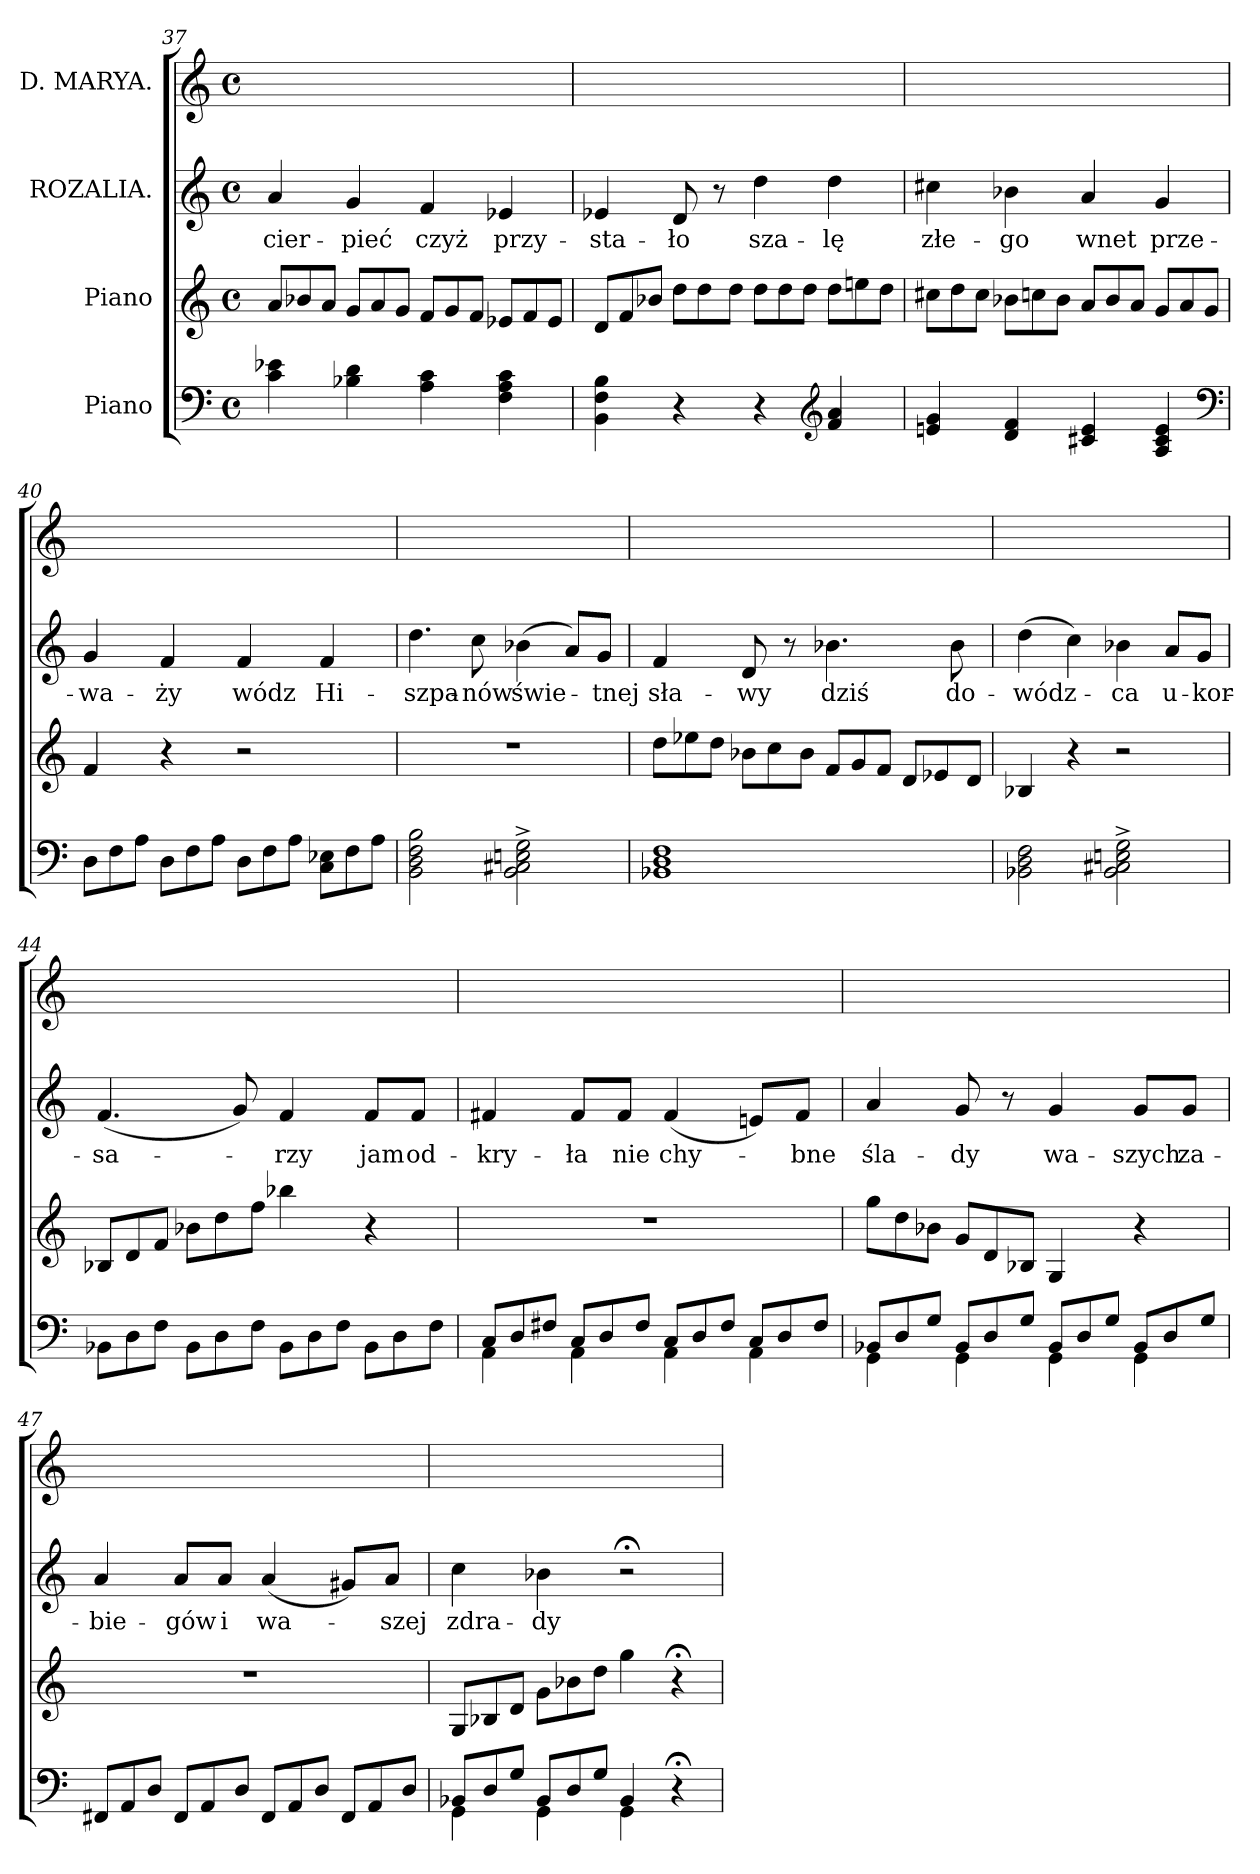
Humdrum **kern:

**kern	**kern	**kern	**text	**kern
*part4	*part3	*part2	*part2	*part1
*staff4	*staff3	*staff2	*staff2	*staff1
*I"Piano	*I"Piano	*I"ROZALIA.	*	*I"D. MARYA.
*clefF4	*clefG2	*clefG2	*	*clefG2
*k[]	*k[]	*k[]	*	*k[]
*C:	*C:	*C:	*	*C:
*M4/4	*M4/4	*M4/4	*	*M4/4
*met(c)	*met(c)	*met(c)	*	*met(c)
*	*Xtuplet	*	*	*
=37	=37	=37	=37	=37
4c\ 4e-X\	12a/L	4a/	cier-	1ryy
.	12b-X/	.	.	.
.	12a/J	.	.	.
4B-X\ 4d\	12g/L	4g/	-pieć	.
.	12a/	.	.	.
.	12g/J	.	.	.
4A\ 4c\	12f/L	4f/	czyż	.
.	12g/	.	.	.
.	12f/J	.	.	.
4F\ 4A\ 4c\	12e-X/L	4e-X/	przy-	.
.	12f/	.	.	.
.	12e-/J	.	.	.
=38	=38	=38	=38	=38
4BB\ 4F\ 4B\	12d/L	4e-X/	-sta-	1ryy
.	12f/	.	.	.
.	12b-X/J	.	.	.
4r	12dd\L	8d/	-ło	.
.	12dd\	.	.	.
.	.	8r	.	.
.	12dd\J	.	.	.
4r	12dd\L	4dd\	sza-	.
.	12dd\	.	.	.
.	12dd\J	.	.	.
*clefG2	*	*	*	*
4f/ 4a/	12dd\L	4dd\	-lę	.
.	12een\	.	.	.
.	12dd\J	.	.	.
=39	=39	=39	=39	=39
4en/ 4g/	12cc#X\L	4cc#X\	złe-	1ryy
.	12dd\	.	.	.
.	12cc#\J	.	.	.
4d/ 4f/	12b-X\L	4b-X\	-go	.
.	12ccn\	.	.	.
.	12b-\J	.	.	.
4c#X/ 4e/	12a/L	4a/	wnet	.
.	12b-/	.	.	.
.	12a/J	.	.	.
4A/ 4c#/ 4e/	12g/L	4g/	prze-	.
.	12a/	.	.	.
.	12g/J	.	.	.
*clefF4	*	*	*	*
=40	=40	=40	=40	=40
*Xtuplet	*	*	*	*
12D\L	4f/	4g/	-wa-	1ryy
12F\	.	.	.	.
12A\J	.	.	.	.
12D\L	4r	4f/	-ży	.
12F\	.	.	.	.
12A\J	.	.	.	.
12D\L	2r	4f/	wódz	.
12F\	.	.	.	.
12A\J	.	.	.	.
12C\ 12E-X\L	.	4f/	Hi-	.
12F\	.	.	.	.
12A\J	.	.	.	.
=41	=41	=41	=41	=41
2BB\ 2D\ 2F\ 2B\	1r	4.dd\	-szpa-	1ryy
.	.	8cc\	-nów	.
2BB^<\ 2C#X^<\ 2En^<\ 2G^<\	.	(<4b-X\	świe-	.
.	.	8a/L)	.	.
.	.	8g/J	-tnej	.
=42	=42	=42	=42	=42
1BB-X 1D 1F	12dd\L	4f/	sła-	1ryy
.	12ee-X\	.	.	.
.	12dd\J	.	.	.
.	12b-X\L	8d/	-wy	.
.	12cc\	.	.	.
.	.	8r	.	.
.	12b-\J	.	.	.
.	12f/L	4.b-X\	dziś	.
.	12g/	.	.	.
.	12f/J	.	.	.
.	12d/L	.	.	.
.	12e-X/	.	.	.
.	.	8b-\	do-	.
.	12d/J	.	.	.
=43	=43	=43	=43	=43
2BB-X\ 2D\ 2F\	4B-X/	(4dd\	-wódz-	1ryy
.	4r	4cc\)	.	.
2BB-^>\ 2C#X^>\ 2En^>\ 2G^>\	2r	4b-X\	-ca	.
.	.	8a/L	u-	.
.	.	8g/J	-kor-	.
=44	=44	=44	=44	=44
12BB-X\L	12B-X/L	(4.f/	-sa-	1ryy
12D\	12d/	.	.	.
12F\J	12f/J	.	.	.
12BB-\L	12b-X\L	.	.	.
12D\	12dd\	.	.	.
.	.	8g/)	.	.
12F\J	12ff\J	.	.	.
12BB-\L	4bb-X\	4f/	-rzy	.
12D\	.	.	.	.
12F\J	.	.	.	.
12BB-\L	4r	8f/L	jam	.
12D\	.	.	.	.
.	.	8f/J	od-	.
12F\J	.	.	.	.
=45	=45	=45	=45	=45
*^	*	*	*	*
12C/L	4AA\	1r	4f#X/	-kry-	1ryy
12D/	.	.	.	.	.
12F#X/J	.	.	.	.	.
12C/L	4AA\	.	8f#/L	-ła	.
12D/	.	.	.	.	.
.	.	.	8f#/J	nie	.
12F#/J	.	.	.	.	.
12C/L	4AA\	.	(4f#/	chy-	.
12D/	.	.	.	.	.
12F#/J	.	.	.	.	.
12C/L	4AA\	.	8en/L)	.	.
12D/	.	.	.	.	.
.	.	.	8f#/J	-bne	.
12F#/J	.	.	.	.	.
=46	=46	=46	=46	=46	=46
12BB-X/L	4GG\	12gg\L	4a/	śla-	1ryy
12D/	.	12dd\	.	.	.
12G/J	.	12b-X\J	.	.	.
12BB-/L	4GG\	12g/L	8g/	-dy	.
12D/	.	12d/	.	.	.
.	.	.	8r	.	.
12G/J	.	12B-X/J	.	.	.
12BB-/L	4GG\	4G/	4g/	wa-	.
12D/	.	.	.	.	.
12G/J	.	.	.	.	.
12BB-/L	4GG\	4r	8g/L	-szych	.
12D/	.	.	.	.	.
.	.	.	8g/J	za-	.
12G/J	.	.	.	.	.
*v	*v	*	*	*	*
=47	=47	=47	=47	=47
12FF#X/L	1r	4a/	-bie-	1ryy
12AA/	.	.	.	.
12D/J	.	.	.	.
12FF#/L	.	8a/L	-gów	.
12AA/	.	.	.	.
.	.	8a/J	i	.
12D/J	.	.	.	.
12FF#/L	.	(4a/	wa-	.
12AA/	.	.	.	.
12D/J	.	.	.	.
12FF#/L	.	8g#X/L)	.	.
12AA/	.	.	.	.
.	.	8a/J	-szej	.
12D/J	.	.	.	.
=48	=48	=48	=48	=48
*^	*	*	*	*
12BB-X/L	4GG\	12G/L	4cc\	zdra-	1ryy
12D/	.	12B-X/	.	.	.
12G/J	.	12d/J	.	.	.
12BB-/L	4GG\	12g\L	4b-X\	-dy	.
12D/	.	12b-X\	.	.	.
12G/J	.	12dd\J	.	.	.
4BB-/	4GG\	4gg\	2r;<	.	.
4r;<	4ryy	4r;<	.	.	.
*v	*v	*	*	*	*
=	=	=	=	=
*-	*-	*-	*-	*-
